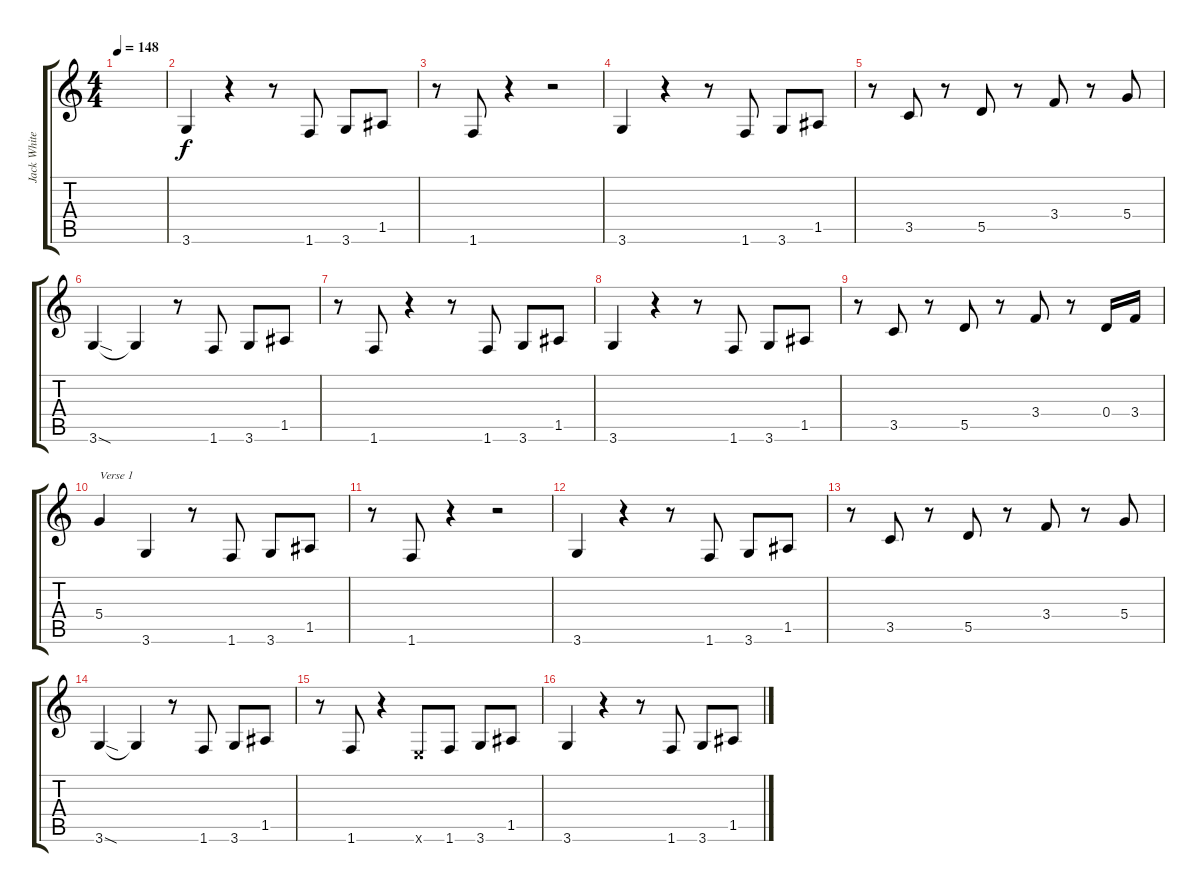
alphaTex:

\track ("Jack White" "Jack White") {instrument distortionguitar}
\staff {score tabs}
\tuning (E4 B3 G3 D3 A2 E2) {hide}
\ts (4 4)
\tempo 148
\clef g2
\ks c
|
3.6.4 r.4 r.8 1.6.8 3.6.8 1.5.8 |
r.8 1.6.8 r.4 r.2 |
3.6.4 r.4 r.8 1.6.8 3.6.8 1.5.8 |
r.8 3.5.8 r.8 5.5.8 r.8 3.4.8 r.8 5.4.8 |
3.6{sod}.4 3.6{t}.4 r.8 1.6.8 3.6.8 1.5.8 |
r.8 1.6.8 r.4 r.8 1.6.8 3.6.8 1.5.8 |
3.6.4 r.4 r.8 1.6.8 3.6.8 1.5.8 |
r.8 3.5.8 r.8 5.5.8 r.8 3.4.8 r.8 0.4.16 3.4.16 |
5.4.4{txt "Verse 1"} 3.6.4 r.8 1.6.8 3.6.8 1.5.8 |
r.8 1.6.8 r.4 r.2 |
3.6.4 r.4 r.8 1.6.8 3.6.8 1.5.8 |
r.8 3.5.8 r.8 5.5.8 r.8 3.4.8 r.8 5.4.8 |
3.6{sod}.4 3.6{t}.4 r.8 1.6.8 3.6.8 1.5.8 |
r.8 1.6.8 r.4 0.6{x}.8 1.6.8 3.6.8 1.5.8 |
3.6.4 r.4 r.8 1.6.8 3.6.8 1.5.8
